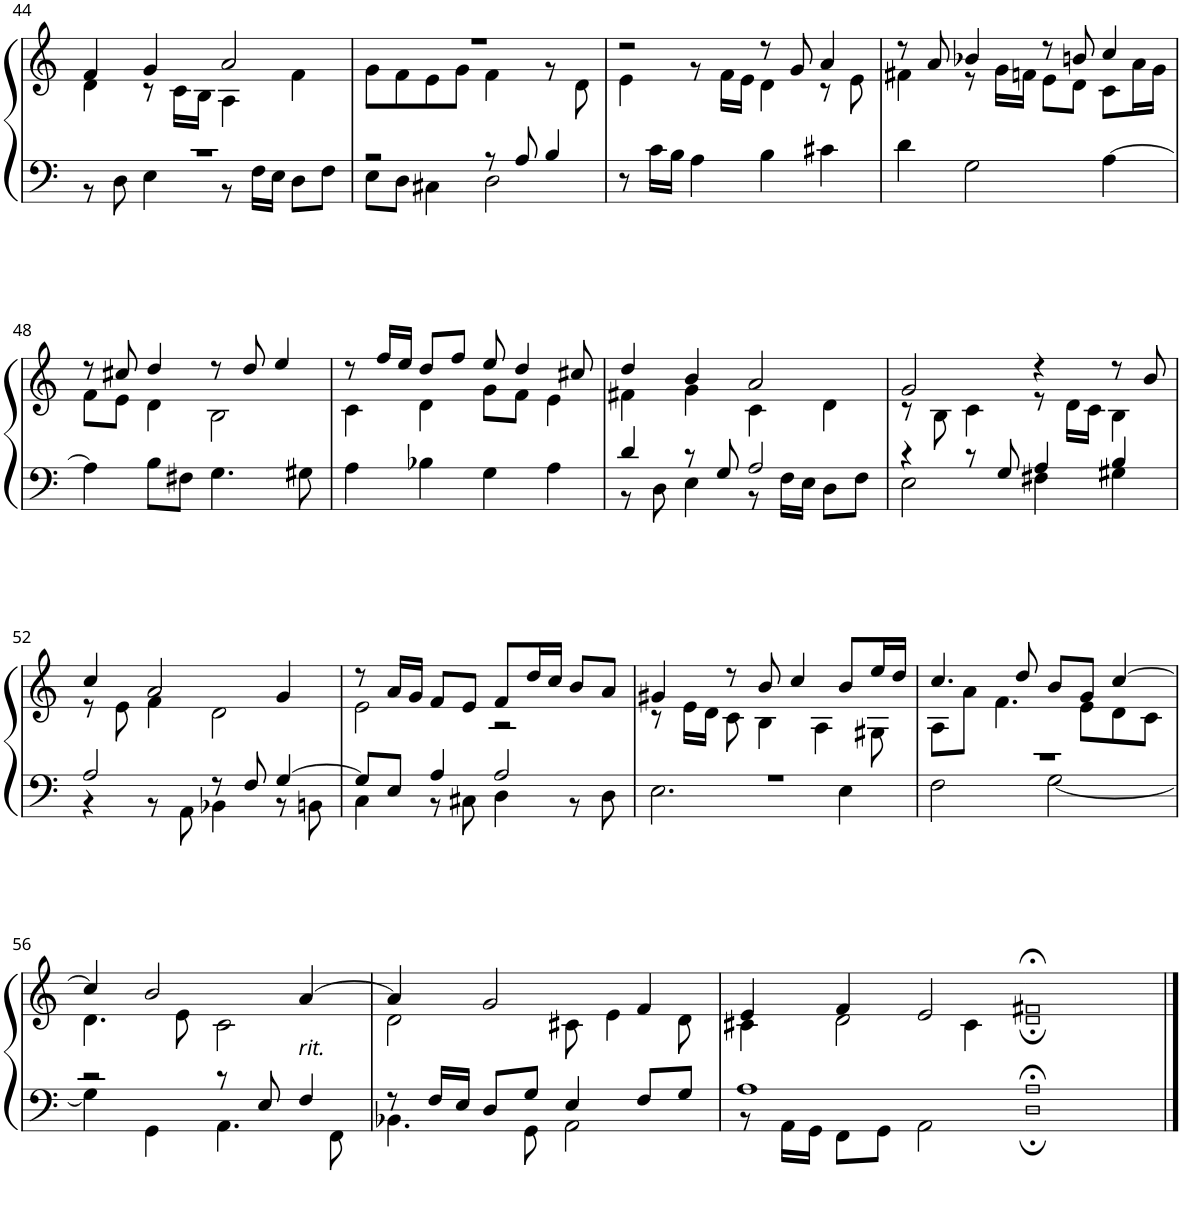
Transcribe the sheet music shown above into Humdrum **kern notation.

**kern	**kern
*part1	*part1
*staff2	*staff1
*I"Organ	*
!!LO:PB:g=z
*clefF4	*clefG2
*k[]	*k[]
*M4/4	*M4/4
=44	=44
*^	*^
1r	8r	4f/	4d\
.	8D\	.	.
.	4E\	4g/	8r
.	.	.	16c\LL
.	.	.	16B\JJ
.	8r	2a/	4A\
.	16F\LL	.	.
.	16E\JJ	.	.
.	8D\L	.	4f\
.	8F\J	.	.
=45	=45	=45	=45
2r	8E\L	1r	8g\L
.	8D\J	.	8f\
.	4C#X\	.	8e\
.	.	.	8g\J
8r	2D\	.	4f\
8A/	.	.	.
4B/	.	.	8r
.	.	.	8d\
*v	*v	*	*
=46	=46	=46
8r	2r	4e\
16c\LL	.	.
16B\JJ	.	.
4A\	.	8r
.	.	16f\LL
.	.	16e\JJ
4B\	8r	4d\
.	8g/	.
4c#X\	4a/	8r
.	.	8e\
=47	=47	=47
4d\	8r	4f#X\
.	8a/	.
2G\	4b-X/	8r
.	.	16g\LL
.	.	16fn\JJ
.	8r	8e\L
.	8bn/	8d\J
[4A\	4cc/	8c\L
.	.	16a\L
.	.	16g\JJ
!!LO:LB:g=z	!!
=48	=48	=48
4A\]	8r	8f\L
.	8cc#X/	8e\J
8B\L	4dd/	4d\
8F#X\J	.	.
4.G\	8r	2B\
.	8dd/	.
.	4ee/	.
8G#X\	.	.
=49	=49	=49
4A\	8r	4c\
.	16ff/LL	.
.	16ee/JJ	.
4B-X\	8dd/L	4d\
.	8ff/J	.
4G\	8ee/	8g\L
.	4dd/	8f\J
4A\	.	4e\
.	8cc#X/	.
=50	=50	=50
*^	*	*
4d/	8r	4dd/	4f#X\
.	8D\	.	.
8r	4E\	4b/	4g\
8G/	.	.	.
2A/	8r	2a/	4c\
.	16F\LL	.	.
.	16E\JJ	.	.
.	8D\L	.	4d\
.	8F\J	.	.
=51	=51	=51	=51
4r	2E\	2g/	8r
.	.	.	8B\
8r	.	.	4c\
8G/	.	.	.
4A/	4F#X\	4r	8r
.	.	.	16d\LL
.	.	.	16c\JJ
4B/	4G#X\	8r	4B\
.	.	8b/	.
!!LO:LB:g=z	!!
=52	=52	=52	=52
2A/	4r	4cc/	8r
.	.	.	8e\
.	8r	2a/	4f\
.	8AA\	.	.
8r	4BB-X\	.	2d\
8F/	.	.	.
[4G/	8r	4g/	.
.	8BBn\	.	.
=53	=53	=53	=53
8G/L]	4C\	8r	2e\
8E/J	.	16a/LL	.
.	.	16g/JJ	.
4A/	8r	8f/L	.
.	8C#X\	8e/J	.
2A/	4D\	8f/L	2r
.	.	16dd/L	.
.	.	16cc/JJ	.
.	8r	8b/L	.
.	8D\	8a/J	.
=54	=54	=54	=54
1r	2.E\	4g#X/	8r
.	.	.	16e\LL
.	.	.	16d\JJ
.	.	8r	8c\
.	.	8b/	4B\
.	.	4cc/	.
.	.	.	4A\
.	4E\	8b/L	.
.	.	16ee/L	8G#X\
.	.	16dd/JJ	.
=55	=55	=55	=55
1r	2F\	4.cc/	8A\L
.	.	.	8a\J
.	.	.	4.f\
.	.	8dd/	.
.	[2G\	8b/L	.
.	.	8g/J	8e\L
.	.	[4cc/	8d\
.	.	.	8c\J
!!LO:LB:g=z	!!
=56	=56	=56	=56
2r	4G\]	4cc/]	4.d\
.	4GG\	2b/	.
.	.	.	8e\
8r	4.AA\	.	2c\
8E/	.	.	.
!	!	!LO:TX:b:i:t=rit.	!
4F/	.	[4a/	.
.	8FF\	.	.
=57	=57	=57	=57
8r	4.BB-X\	4a/]	2d\
16F/LL	.	.	.
16E/JJ	.	.	.
8D/L	.	2g/	.
8G/J	8GG\	.	.
4E/	2AA\	.	8c#X\
.	.	.	4e\
8F/L	.	4f/	.
8G/J	.	.	8d\
=58	=58	=58	=58
1A	8r	4e/	4c#X\
.	16AA\LL	.	.
.	16GG\JJ	.	.
.	8FF\L	4f/	2d\
.	8GG\J	.	.
.	2AA\	2e/	.
.	.	.	4c#\
=59-	=59-	=59-	=59-
1A;<	1D;	1f#X;<	1d;
*v	*v	*	*
*	*v	*v
==	==
*-	*-
